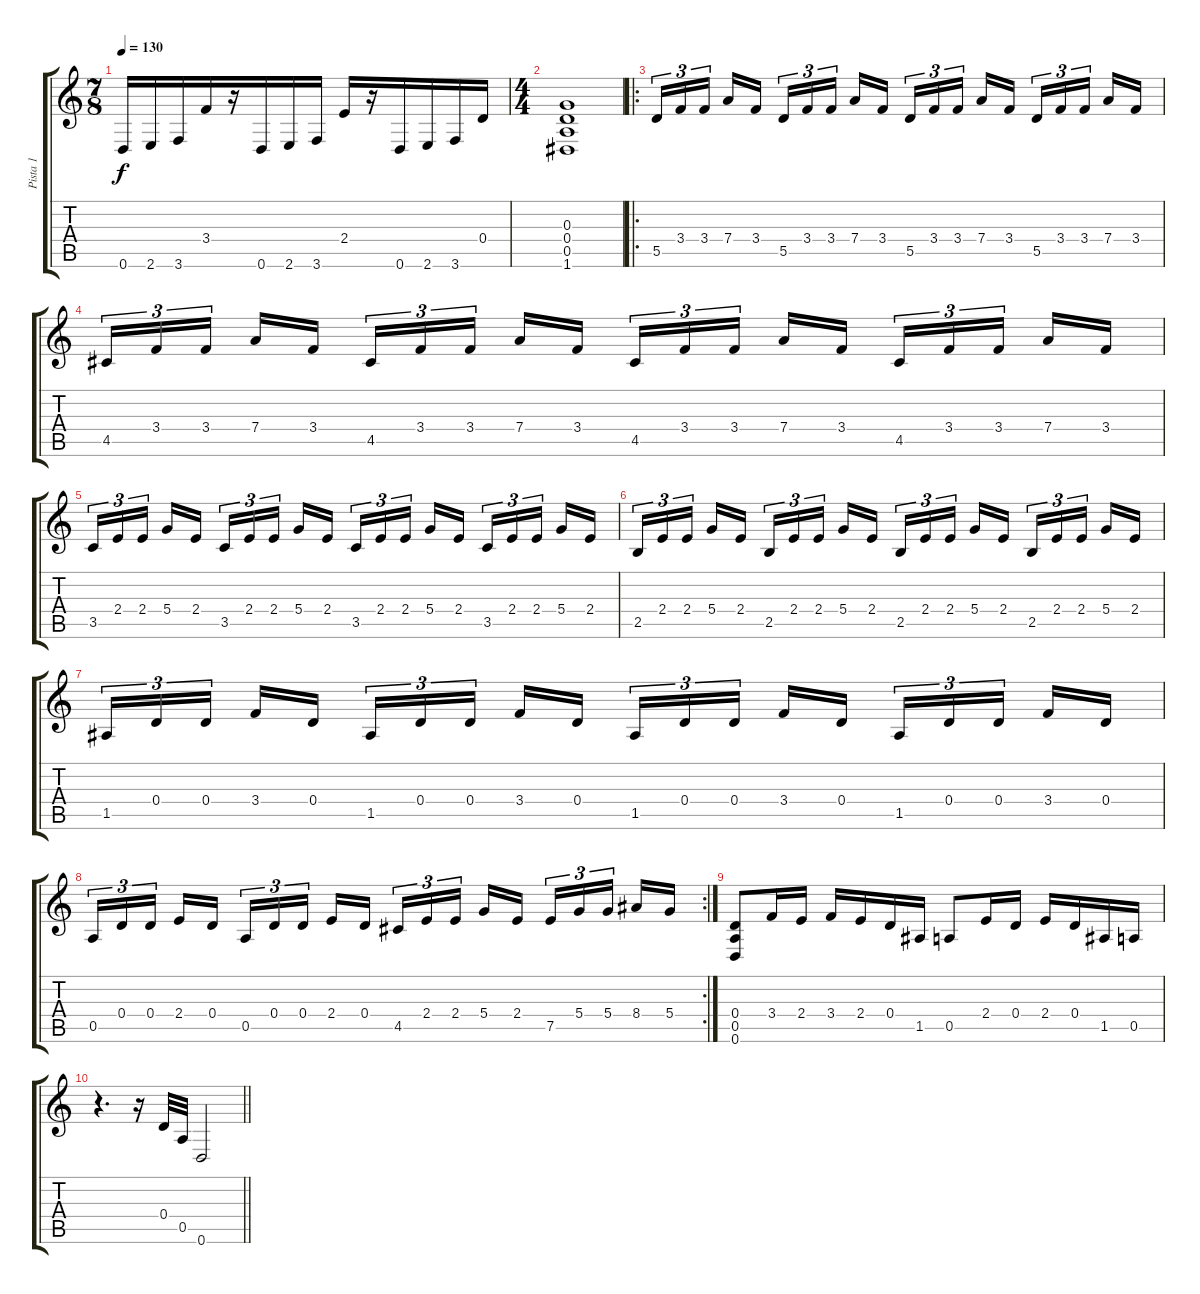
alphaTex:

\track ("Pista 1" "Pista 1") {instrument acousticguitarnylon}
\staff {score tabs}
\tuning (E4 B3 G3 D3 A2 D2) {hide}
\ts (7 8)
\tempo 130
\clef g2
\ks c
0.6.16{dy f} 2.6.16 3.6.16 3.4.16 r.16 0.6.16 2.6.16 3.6.16 2.4.16 r.16 0.6.16 2.6.16 3.6.16 0.4.16 |
\ts (4 4)
(0.3 0.4 0.5 1.6).1 |
\ro
5.5.16{tu (3 2)} 3.4.16{tu (3 2)} 3.4.16{tu (3 2) beam splitsecondary} 7.4.16 3.4.16 5.5.16{tu (3 2)} 3.4.16{tu (3 2)} 3.4.16{tu (3 2) beam splitsecondary} 7.4.16 3.4.16 5.5.16{tu (3 2)} 3.4.16{tu (3 2)} 3.4.16{tu (3 2) beam splitsecondary} 7.4.16 3.4.16 5.5.16{tu (3 2)} 3.4.16{tu (3 2)} 3.4.16{tu (3 2) beam splitsecondary} 7.4.16 3.4.16 |
4.5.16{tu (3 2)} 3.4.16{tu (3 2)} 3.4.16{tu (3 2) beam splitsecondary} 7.4.16 3.4.16 4.5.16{tu (3 2)} 3.4.16{tu (3 2)} 3.4.16{tu (3 2) beam splitsecondary} 7.4.16 3.4.16 4.5.16{tu (3 2)} 3.4.16{tu (3 2)} 3.4.16{tu (3 2) beam splitsecondary} 7.4.16 3.4.16 4.5.16{tu (3 2)} 3.4.16{tu (3 2)} 3.4.16{tu (3 2) beam splitsecondary} 7.4.16 3.4.16 |
3.5.16{tu (3 2)} 2.4.16{tu (3 2)} 2.4.16{tu (3 2) beam splitsecondary} 5.4.16 2.4.16 3.5.16{tu (3 2)} 2.4.16{tu (3 2)} 2.4.16{tu (3 2) beam splitsecondary} 5.4.16 2.4.16 3.5.16{tu (3 2)} 2.4.16{tu (3 2)} 2.4.16{tu (3 2) beam splitsecondary} 5.4.16 2.4.16 3.5.16{tu (3 2)} 2.4.16{tu (3 2)} 2.4.16{tu (3 2) beam splitsecondary} 5.4.16 2.4.16 |
2.5.16{tu (3 2)} 2.4.16{tu (3 2)} 2.4.16{tu (3 2) beam splitsecondary} 5.4.16 2.4.16 2.5.16{tu (3 2)} 2.4.16{tu (3 2)} 2.4.16{tu (3 2) beam splitsecondary} 5.4.16 2.4.16 2.5.16{tu (3 2)} 2.4.16{tu (3 2)} 2.4.16{tu (3 2) beam splitsecondary} 5.4.16 2.4.16 2.5.16{tu (3 2)} 2.4.16{tu (3 2)} 2.4.16{tu (3 2) beam splitsecondary} 5.4.16 2.4.16 |
1.5.16{tu (3 2)} 0.4.16{tu (3 2)} 0.4.16{tu (3 2) beam splitsecondary} 3.4.16 0.4.16 1.5.16{tu (3 2)} 0.4.16{tu (3 2)} 0.4.16{tu (3 2) beam splitsecondary} 3.4.16 0.4.16 1.5.16{tu (3 2)} 0.4.16{tu (3 2)} 0.4.16{tu (3 2) beam splitsecondary} 3.4.16 0.4.16 1.5.16{tu (3 2)} 0.4.16{tu (3 2)} 0.4.16{tu (3 2) beam splitsecondary} 3.4.16 0.4.16 |
\rc 2
0.5.16{tu (3 2)} 0.4.16{tu (3 2)} 0.4.16{tu (3 2) beam splitsecondary} 2.4.16 0.4.16 0.5.16{tu (3 2)} 0.4.16{tu (3 2)} 0.4.16{tu (3 2) beam splitsecondary} 2.4.16 0.4.16 4.5.16{tu (3 2)} 2.4.16{tu (3 2)} 2.4.16{tu (3 2) beam splitsecondary} 5.4.16 2.4.16 7.5.16{tu (3 2)} 5.4.16{tu (3 2)} 5.4.16{tu (3 2) beam splitsecondary} 8.4.16 5.4.16 |
(0.4 0.5 0.6).8 3.4.16 2.4.16 3.4.16 2.4.16 0.4.16 1.5.16 0.5.8 2.4.16 0.4.16 2.4.16 0.4.16 1.5.16 0.5.16 |
\barLineRight lightlight
r.4{d} r.16 0.4.32 0.5.32 0.6.2
